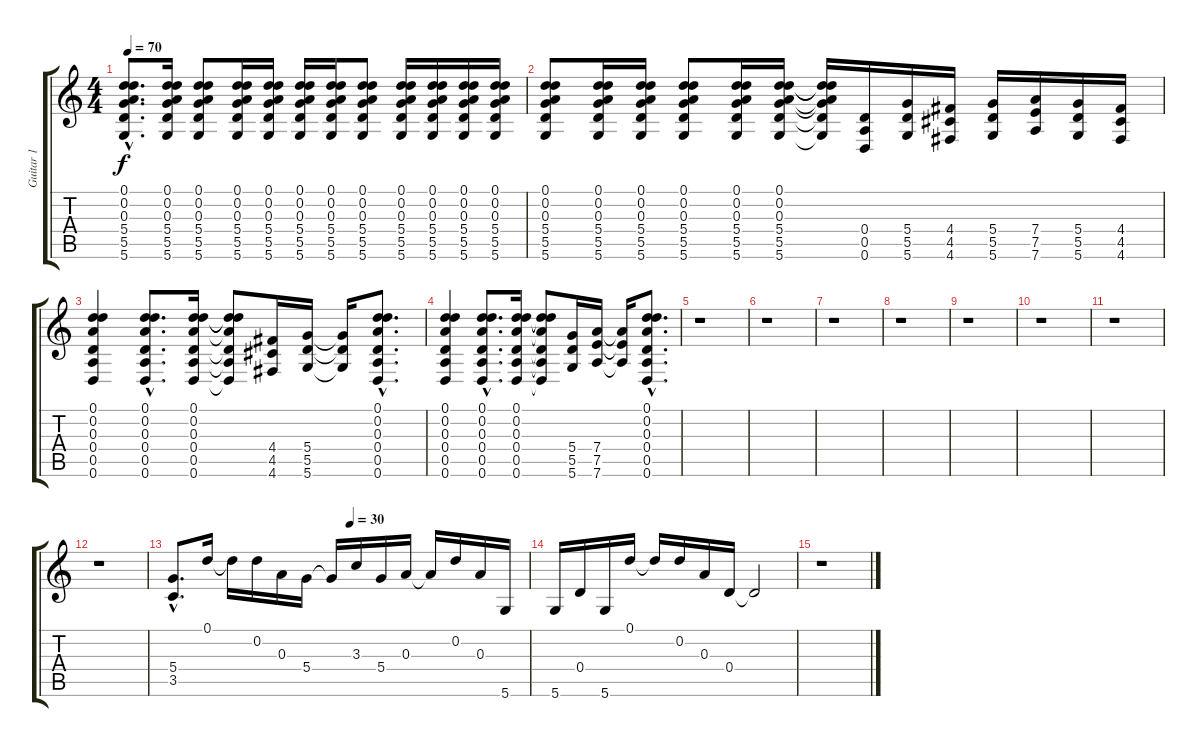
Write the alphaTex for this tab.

\track ("Guitar 1" "Guitar 1") {instrument electricguitarclean}
\staff {score tabs}
\tuning (D4 D4 A3 D3 A2 D2) {hide}
\ts (4 4)
\tempo 70
\clef g2
\ks c
(0.1{hac} 0.2{hac} 0.3{hac} 5.4{hac} 5.5{hac} 5.6{hac}).8{d dy f} (0.1 0.2 0.3 5.4 5.5 5.6).16 (0.1 0.2 0.3 5.4 5.5 5.6).8 (0.1 0.2 0.3 5.4 5.5 5.6).16 (0.1 0.2 0.3 5.4 5.5 5.6).16 (0.1 0.2 0.3 5.4 5.5 5.6).16 (0.1 0.2 0.3 5.4 5.5 5.6).16 (0.1 0.2 0.3 5.4 5.5 5.6).8 (0.1 0.2 0.3 5.4 5.5 5.6).16 (0.1 0.2 0.3 5.4 5.5 5.6).16 (0.1 0.2 0.3 5.4 5.5 5.6).16 (0.1 0.2 0.3 5.4 5.5 5.6).16 |
(0.1 0.2 0.3 5.4 5.5 5.6).8 (0.1 0.2 0.3 5.4 5.5 5.6).16 (0.1 0.2 0.3 5.4 5.5 5.6).16 (0.1 0.2 0.3 5.4 5.5 5.6).8 (0.1 0.2 0.3 5.4 5.5 5.6).16 (0.1 0.2 0.3 5.4 5.5 5.6).16 (0.1{t} 0.2{t} 0.3{t} 5.4{t} 5.5{t} 5.6{t}).16 (0.4 0.5 0.6).16 (5.4 5.5 5.6).16 (4.4 4.5 4.6).16 (5.4 5.5 5.6).16 (7.4 7.5 7.6).16 (5.4 5.5 5.6).16 (4.4 4.5 4.6).16 |
(0.1 0.2 0.3 0.4 0.5 0.6).4 (0.1{hac} 0.2{hac} 0.3{hac} 0.4{hac} 0.5{hac} 0.6{hac}).8{d} (0.1 0.2 0.3 0.4 0.5 0.6).16 (0.1{t} 0.2{t} 0.3{t} 0.4{t} 0.5{t} 0.6{t}).8 (4.4 4.5 4.6).16 (5.4 5.5 5.6).16 (5.4{t} 5.5{t} 5.6{t}).16 (0.1{hac} 0.2{hac} 0.3{hac} 0.4{hac} 0.5{hac} 0.6{hac}).8{d} |
(0.1 0.2 0.3 0.4 0.5 0.6).4 (0.1{hac} 0.2{hac} 0.3{hac} 0.4{hac} 0.5{hac} 0.6{hac}).8{d} (0.1 0.2 0.3 0.4 0.5 0.6).16 (0.1{t} 0.2{t} 0.3{t} 0.4{t} 0.5{t} 0.6{t}).8 (5.4 5.5 5.6).16 (7.4 7.5 7.6).16 (7.4{t} 7.5{t} 7.6{t}).16 (0.1{hac} 0.2{hac} 0.3{hac} 0.4{hac} 0.5{hac} 0.6{hac}).8{d} |
r.1 |
r.1 |
r.1 |
r.1 |
r.1 |
r.1 |
r.1 |
r.1 |
\tempo (30 0.5)
(5.4{hac} 3.5{hac}).8{d} 0.1.16 0.1{t}.16 0.2.16 0.3.16 5.4.16 5.4{t}.16 3.3.16 5.4.16 0.3.16 0.3{t}.16 0.2.16 0.3.16 5.6.16 |
5.6.16 0.4.16 5.6.16 0.1.16 0.1{t}.16 0.2.16 0.3.16 0.4.16 0.4{t}.2 |
r.1
